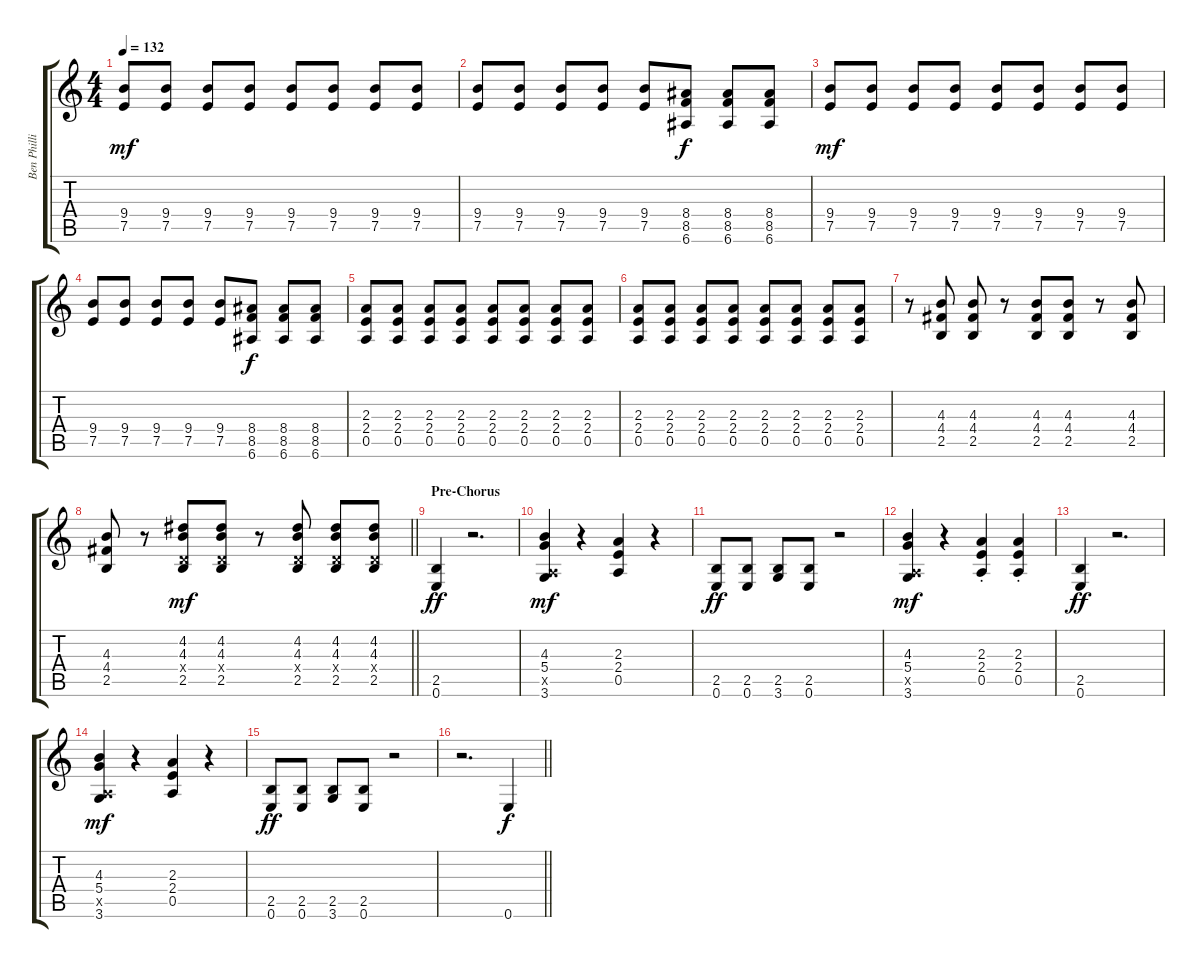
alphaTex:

\track ("Ben Phillips" "Ben Philli") {instrument distortionguitar}
\staff {score tabs}
\tuning (E4 B3 G3 D3 A2 E2) {hide}
\ts (4 4)
\tempo 132
\clef g2
\ks c
(9.4 7.5).8{dy mf} (9.4 7.5).8 (9.4 7.5).8 (9.4 7.5).8 (9.4 7.5).8 (9.4 7.5).8 (9.4 7.5).8 (9.4 7.5).8 |
(9.4 7.5).8 (9.4 7.5).8 (9.4 7.5).8 (9.4 7.5).8 (9.4 7.5).8 (8.4 8.5 6.6).8{dy f} (8.4 8.5 6.6).8 (8.4 8.5 6.6).8 |
(9.4 7.5).8{dy mf} (9.4 7.5).8 (9.4 7.5).8 (9.4 7.5).8 (9.4 7.5).8 (9.4 7.5).8 (9.4 7.5).8 (9.4 7.5).8 |
(9.4 7.5).8 (9.4 7.5).8 (9.4 7.5).8 (9.4 7.5).8 (9.4 7.5).8 (8.4 8.5 6.6).8{dy f} (8.4 8.5 6.6).8 (8.4 8.5 6.6).8 |
(2.3 2.4 0.5).8 (2.3 2.4 0.5).8 (2.3 2.4 0.5).8 (2.3 2.4 0.5).8 (2.3 2.4 0.5).8 (2.3 2.4 0.5).8 (2.3 2.4 0.5).8 (2.3 2.4 0.5).8 |
(2.3 2.4 0.5).8 (2.3 2.4 0.5).8 (2.3 2.4 0.5).8 (2.3 2.4 0.5).8 (2.3 2.4 0.5).8 (2.3 2.4 0.5).8 (2.3 2.4 0.5).8 (2.3 2.4 0.5).8 |
r.8 (4.3 4.4 2.5).8 (4.3 4.4 2.5).8 r.8 (4.3 4.4 2.5).8 (4.3 4.4 2.5).8 r.8 (4.3 4.4 2.5).8 |
\barLineRight lightlight
(4.3 4.4 2.5).8 r.8 (4.2 4.3 0.4{x} 2.5).8{dy mf} (4.2 4.3 0.4{x} 2.5).8 r.8 (4.2 4.3 0.4{x} 2.5).8 (4.2 4.3 0.4{x} 2.5).8 (4.2 4.3 0.4{x} 2.5).8 |
\section ("" "Pre-Chorus")
(2.5 0.6).4{dy ff} r.2{d} |
(4.3 5.4 0.5{x} 3.6).4{dy mf} r.4 (2.3 2.4 0.5).4 r.4 |
(2.5 0.6).8{dy ff} (2.5 0.6).8 (2.5 3.6).8 (2.5 0.6).8 r.2 |
(4.3 5.4 0.5{x} 3.6).4{dy mf} r.4 (2.3{st} 2.4{st} 0.5{st}).4 (2.3{st} 2.4{st} 0.5{st}).4 |
(2.5 0.6).4{dy ff} r.2{d} |
(4.3 5.4 0.5{x} 3.6).4{dy mf} r.4 (2.3 2.4 0.5).4 r.4 |
(2.5 0.6).8{dy ff} (2.5 0.6).8 (2.5 3.6).8 (2.5 0.6).8 r.2 |
\barLineRight lightlight
r.2{d} 0.6{ss}.4{dy f}
